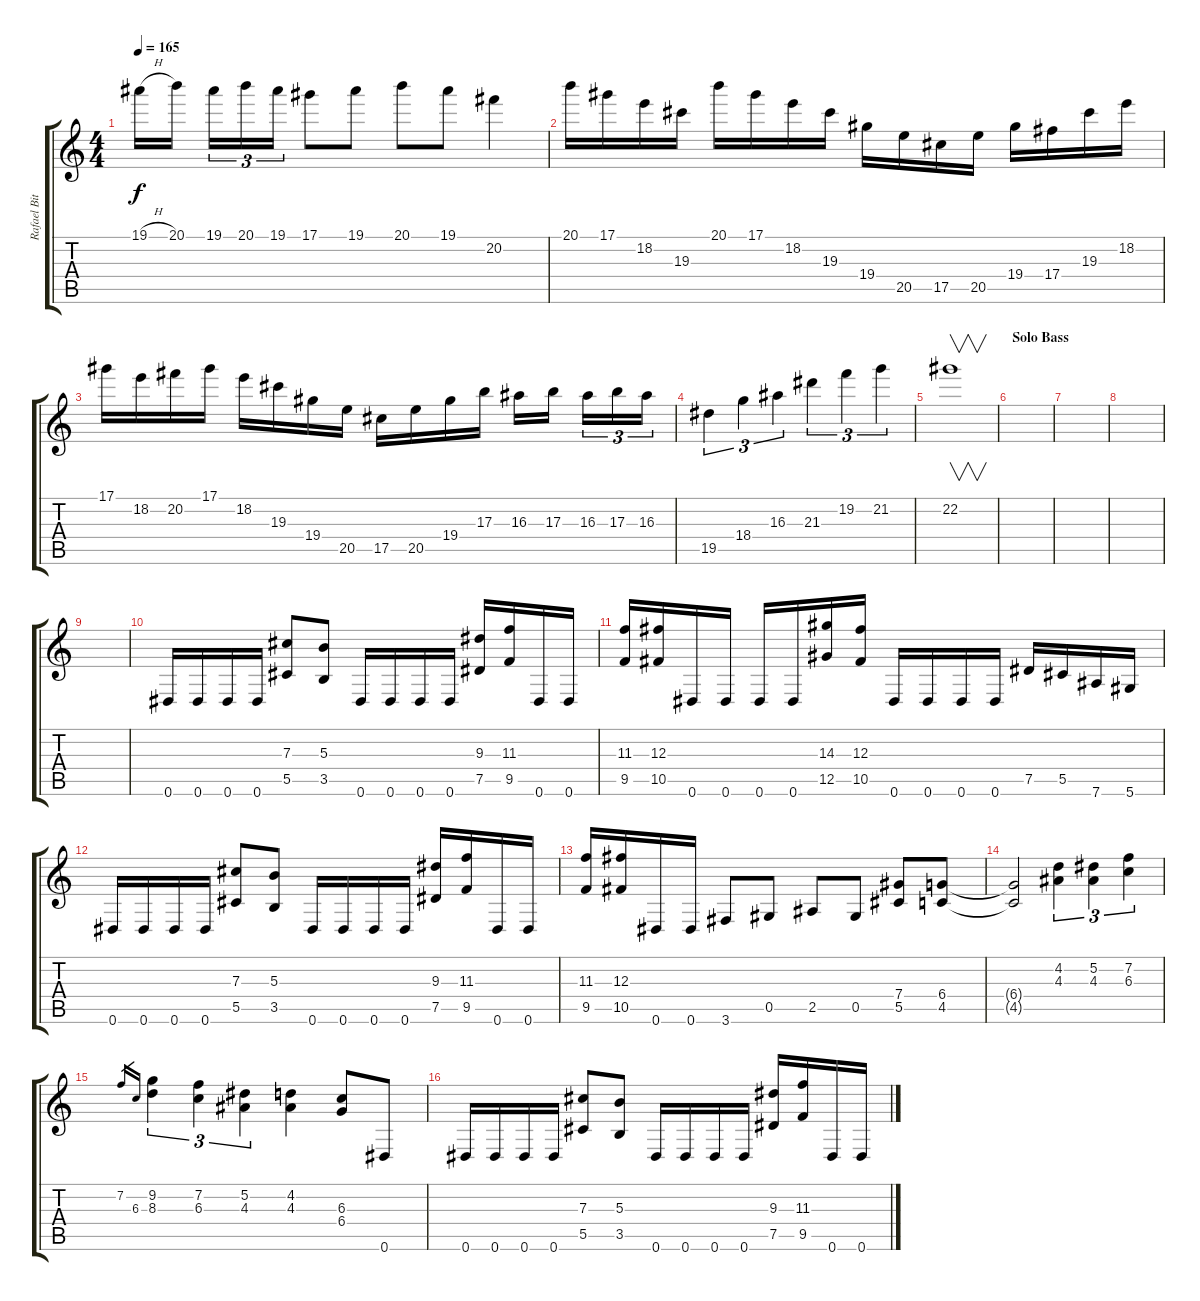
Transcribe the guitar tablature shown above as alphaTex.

\track ("Rafael Bittencourt" "Rafael Bit") {instrument distortionguitar}
\staff {score tabs}
\tuning (Eb4 Bb3 Gb3 Db3 Ab2 Eb2) {hide}
\ts (4 4)
\tempo 165
\clef g2
\ks c
19.1{h}.16{dy f} 20.1.16 19.1.16{tu (3 2)} 20.1.16{tu (3 2)} 19.1.16{tu (3 2)} 17.1.8 19.1.8 20.1.8 19.1.8 20.2.4 |
20.1.16 17.1.16 18.2.16 19.3.16 20.1.16 17.1.16 18.2.16 19.3.16 19.4.16 20.5.16 17.5.16 20.5.16 19.4.16 17.4.16 19.3.16 18.2.16 |
17.1.16 18.2.16 20.2.16 17.1.16 18.2.16 19.3.16 19.4.16 20.5.16 17.5.16 20.5.16 19.4.16 17.3.16 16.3.16 17.3.16 16.3.16{tu (3 2)} 17.3.16{tu (3 2)} 16.3.16{tu (3 2)} |
19.5.4{tu (3 2)} 18.4.4{tu (3 2)} 16.3.4{tu (3 2)} 21.3.4{tu (3 2)} 19.2.4{tu (3 2)} 21.2.4{tu (3 2)} |
22.2.1{v} |
\section ("" "Solo Bass")
|
|
|
|
0.6.16{volume 12} 0.6.16 0.6.16 0.6.16 (7.3 5.5).8 (5.3 3.5).8 0.6.16 0.6.16 0.6.16 0.6.16 (9.3 7.5).16 (11.3 9.5).16 0.6.16 0.6.16 |
(11.3 9.5).16 (12.3 10.5).16 0.6.16 0.6.16 0.6.16 0.6.16 (14.3 12.5).16 (12.3 10.5).16 0.6.16 0.6.16 0.6.16 0.6.16 7.5.16 5.5.16 7.6.16 5.6.16 |
0.6.16 0.6.16 0.6.16 0.6.16 (7.3 5.5).8 (5.3 3.5).8 0.6.16 0.6.16 0.6.16 0.6.16 (9.3 7.5).16 (11.3 9.5).16 0.6.16 0.6.16 |
(11.3 9.5).16 (12.3 10.5).16 0.6.16 0.6.16 3.6.8 0.5.8 2.5.8 0.5.8 (7.4 5.5).8 (6.4 4.5).8 |
(6.4{t} 4.5{t}).2 (4.2 4.3).4{tu (3 2)} (5.2 4.3).4{tu (3 2)} (7.2 6.3).4{tu (3 2)} |
7.2.16{gr} 6.3.16{gr} (9.2 8.3).4{tu (3 2)} (7.2 6.3).4{tu (3 2)} (5.2 4.3).4{tu (3 2)} (4.2 4.3).4 (6.3 6.4).8 0.6.8 |
0.6.16 0.6.16 0.6.16 0.6.16 (7.3 5.5).8 (5.3 3.5).8 0.6.16 0.6.16 0.6.16 0.6.16 (9.3 7.5).16 (11.3 9.5).16 0.6.16 0.6.16
